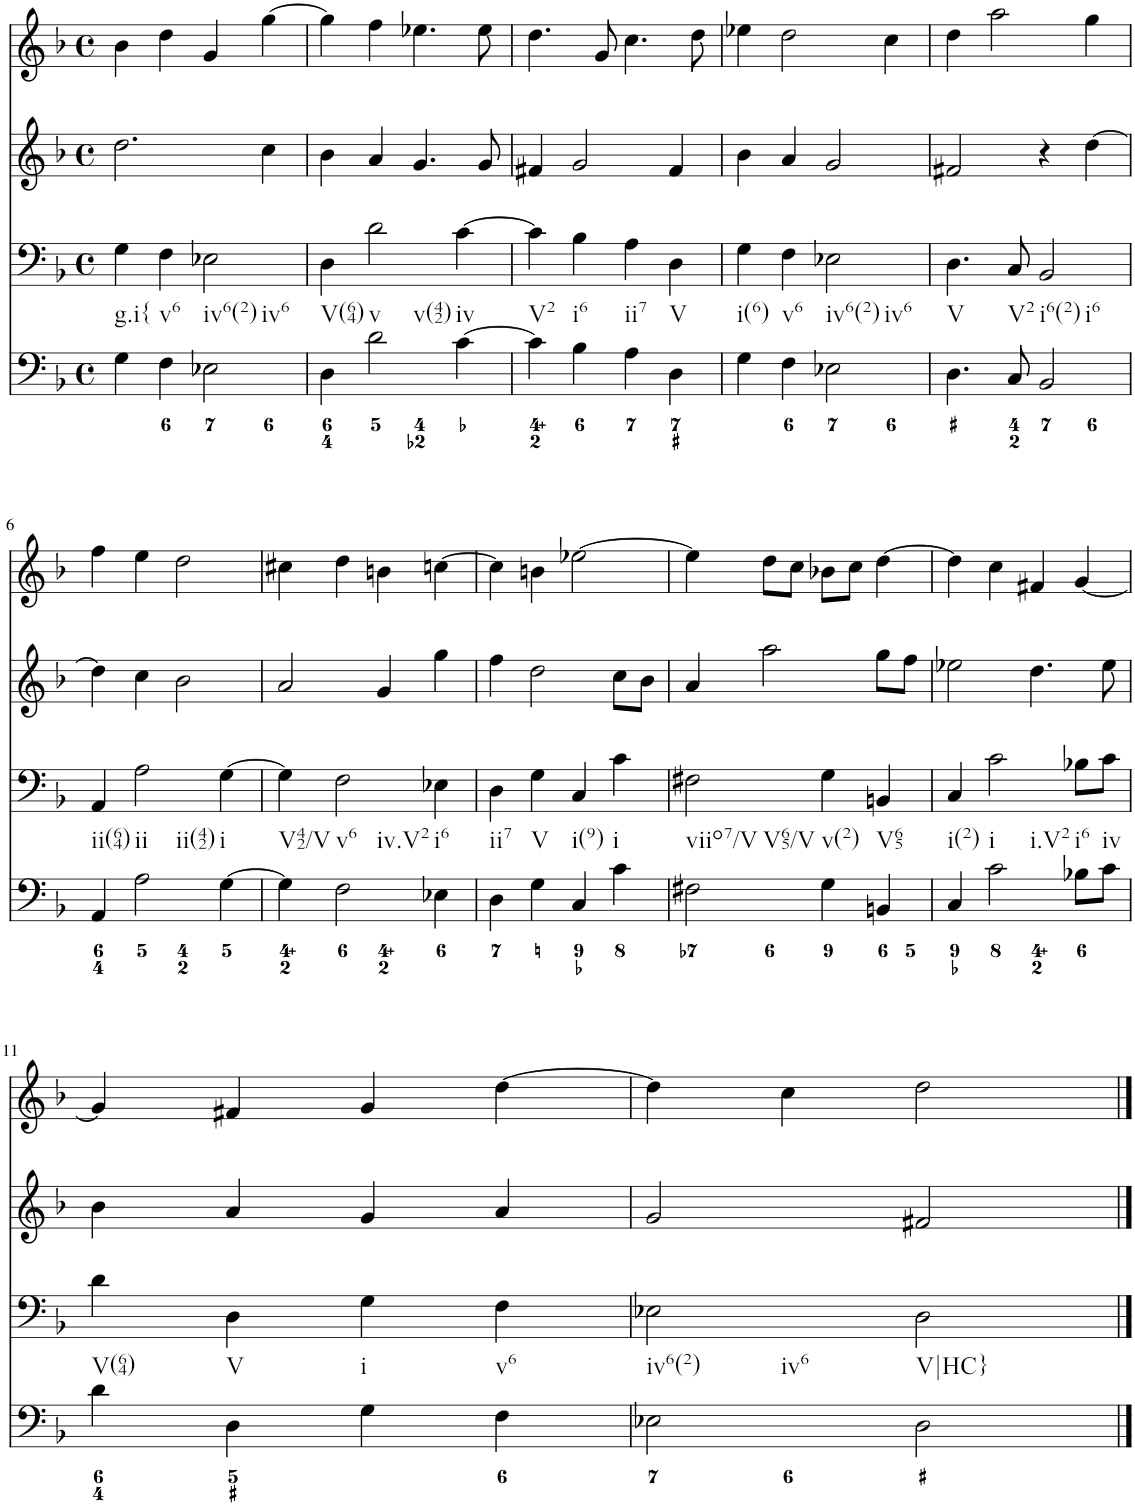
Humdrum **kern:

**kern	**kern	**kern	**kern
*part4	*part3	*part2	*part1
*staff4	*staff3	*staff2	*staff1
*I"Piano	*I"Piano	*I"Piano	*I"Piano
*I'Pno	*I'Pno	*I'Pno	*I'Pno
*clefF4	*clefF4	*clefG2	*clefG2
*k[b-]	*k[b-]	*k[b-]	*k[b-]
*d:	*d:	*d:	*d:
*M4/4	*M4/4	*M4/4	*M4/4
*met(c)	*met(c)	*met(c)	*met(c)
=1	=1	=1	=1
!	!LO:TX:b:t=g.i{	!	!
4G\	4G\	2.dd\	4b-\
!	!LO:TX:b:t=v6	!	!
4F\	4F\	.	4dd\
!	!LO:TX:b:t=iv6(2)	!	!
!	!LO:TX:b:t=iv6	!	!
2E-X\	2E-X\	.	4g/
.	.	4cc\	[4gg\
=2	=2	=2	=2
!	!LO:TX:b:t=V(64)	!	!
4D\	4D\	4b-\	4gg\]
!	!LO:TX:b:t=v	!	!
!	!LO:TX:b:t=v(42)	!	!
2d\	2d\	4a/	4ff\
.	.	4.g/	4.ee-X\
!	!LO:TX:b:t=iv	!	!
[4c\	[4c\	.	.
.	.	8g/	8ee-\
=3	=3	=3	=3
!	!LO:TX:b:t=V2	!	!
4c\]	4c\]	4f#X/	4.dd\
!	!LO:TX:b:t=i6	!	!
4B-\	4B-\	2g/	.
.	.	.	8g/
!	!LO:TX:b:t=ii7	!	!
4A\	4A\	.	4.cc\
!	!LO:TX:b:t=V	!	!
4D\	4D\	4f#/	.
.	.	.	8dd\
=4	=4	=4	=4
!	!LO:TX:b:t=i(6)	!	!
4G\	4G\	4b-\	4ee-X\
!	!LO:TX:b:t=v6	!	!
4F\	4F\	4a/	2dd\
!	!LO:TX:b:t=iv6(2)	!	!
!	!LO:TX:b:t=iv6	!	!
2E-X\	2E-X\	2g/	.
.	.	.	4cc\
=5	=5	=5	=5
!	!LO:TX:b:t=V	!	!
4.D\	4.D\	2f#X/	4dd\
.	.	.	2aa\
!	!LO:TX:b:t=V2	!	!
8C/	8C/	.	.
!	!LO:TX:b:t=i6(2)	!	!
!	!LO:TX:b:t=i6	!	!
2BB-/	2BB-/	4r	.
.	.	[4dd\	4gg\
!!LO:LB:g=z
=6	=6	=6	=6
!	!LO:TX:b:t=ii(64)	!	!
4AA/	4AA/	4dd\]	4ff\
!	!LO:TX:b:t=ii	!	!
!	!LO:TX:b:t=ii(42)	!	!
2A\	2A\	4cc\	4ee\
.	.	2b-\	2dd\
!	!LO:TX:b:t=i	!	!
[4G\	[4G\	.	.
=7	=7	=7	=7
!	!LO:TX:b:t=V42/V	!	!
4G\]	4G\]	2a/	4cc#X\
!	!LO:TX:b:t=v6	!	!
!	!LO:TX:b:t=iv.V2	!	!
2F\	2F\	.	4dd\
.	.	4g/	4bn\
!	!LO:TX:b:t=i6	!	!
4E-X\	4E-X\	4gg\	[4ccn\
=8	=8	=8	=8
!	!LO:TX:b:t=ii7	!	!
4D\	4D\	4ff\	4cc\]
!	!LO:TX:b:t=V	!	!
4G\	4G\	2dd\	4bn\
!	!LO:TX:b:t=i(9)	!	!
4C/	4C/	.	[2ee-X\
!	!LO:TX:b:t=i	!	!
4c\	4c\	8cc\L	.
.	.	8b-\J	.
=9	=9	=9	=9
!	!LO:TX:b:t=viio7/V	!	!
!	!LO:TX:b:t=V65/V	!	!
2F#X\	2F#X\	4a/	4ee-\]
.	.	2aa\	8dd\L
.	.	.	8cc\J
!	!LO:TX:b:t=v(2)	!	!
4G\	4G\	.	8b-X\L
.	.	.	8cc\J
!	!LO:TX:b:t=V65	!	!
4BBn/	4BBn/	8gg\L	[4dd\
.	.	8ff\J	.
=10	=10	=10	=10
!	!LO:TX:b:t=i(2)	!	!
4C/	4C/	2ee-X\	4dd\]
!	!LO:TX:b:t=i	!	!
!	!LO:TX:b:t=i.V2	!	!
2c\	2c\	.	4cc\
.	.	4.dd\	4f#X/
!	!LO:TX:b:t=i6	!	!
8B-X\L	8B-X\L	.	[4g/
!	!LO:TX:b:t=iv	!	!
8c\J	8c\J	8ee-\	.
!!LO:LB:g=z
=11	=11	=11	=11
!	!LO:TX:b:t=V(64)	!	!
4d\	4d\	4b-\	4g/]
!	!LO:TX:b:t=V	!	!
4D\	4D\	4a/	4f#X/
!	!LO:TX:b:t=i	!	!
4G\	4G\	4g/	4g/
!	!LO:TX:b:t=v6	!	!
4F\	4F\	4a/	[4dd\
=12	=12	=12	=12
!	!LO:TX:b:t=iv6(2)	!	!
!	!LO:TX:b:t=iv6	!	!
2E-X\	2E-X\	2g/	4dd\]
.	.	.	4cc\
!	!LO:TX:b:t=V|HC}	!	!
2D\	2D\	2f#X/	2dd\
==	==	==	==
*-	*-	*-	*-
